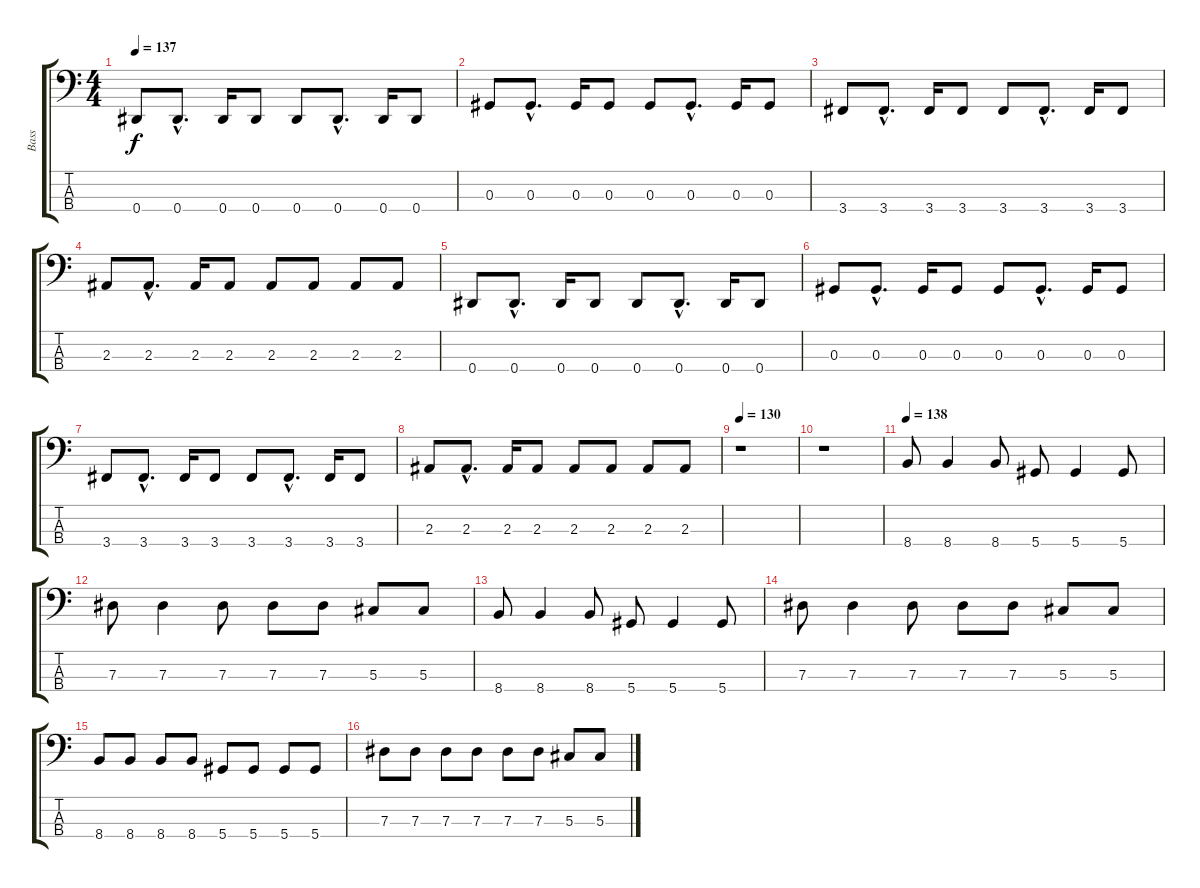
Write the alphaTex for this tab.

\track ("Bass" "Bass") {instrument acousticbass}
\staff {score tabs}
\tuning (Gb2 Db2 Ab1 Eb1) {hide}
\ts (4 4)
\tempo 137
\clef f4
\ks c
0.4.8{dy f} 0.4{hac}.8{d} 0.4.16 0.4.8 0.4.8 0.4{hac}.8{d} 0.4.16 0.4.8 |
0.3.8 0.3{hac}.8{d} 0.3.16 0.3.8 0.3.8 0.3{hac}.8{d} 0.3.16 0.3.8 |
3.4.8 3.4{hac}.8{d} 3.4.16 3.4.8 3.4.8 3.4{hac}.8{d} 3.4.16 3.4.8 |
2.3.8 2.3{hac}.8{d} 2.3.16 2.3.8 2.3.8 2.3.8 2.3.8 2.3.8 |
0.4.8 0.4{hac}.8{d} 0.4.16 0.4.8 0.4.8 0.4{hac}.8{d} 0.4.16 0.4.8 |
0.3.8 0.3{hac}.8{d} 0.3.16 0.3.8 0.3.8 0.3{hac}.8{d} 0.3.16 0.3.8 |
3.4.8 3.4{hac}.8{d} 3.4.16 3.4.8 3.4.8 3.4{hac}.8{d} 3.4.16 3.4.8 |
2.3.8 2.3{hac}.8{d} 2.3.16 2.3.8 2.3.8 2.3.8 2.3.8 2.3.8 |
\tempo 130
r.1 |
r.1 |
\tempo 138
8.4.8 8.4.4 8.4.8 5.4.8 5.4.4 5.4.8 |
7.3.8 7.3.4 7.3.8 7.3.8 7.3.8 5.3.8 5.3.8 |
8.4.8 8.4.4 8.4.8 5.4.8 5.4.4 5.4.8 |
7.3.8 7.3.4 7.3.8 7.3.8 7.3.8 5.3.8 5.3.8 |
8.4.8 8.4.8 8.4.8 8.4.8 5.4.8 5.4.8 5.4.8 5.4.8 |
7.3.8 7.3.8 7.3.8 7.3.8 7.3.8 7.3.8 5.3.8 5.3.8
